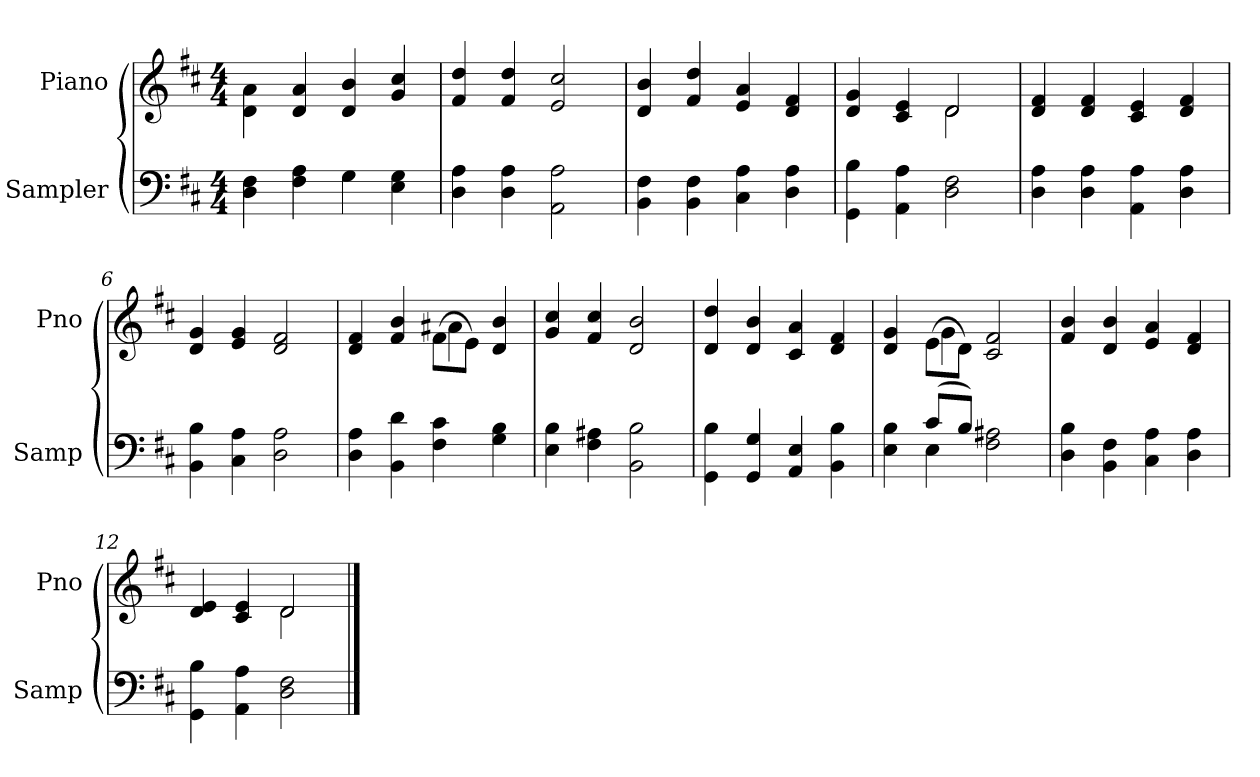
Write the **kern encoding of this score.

**kern	**kern
*part2	*part1
*staff2	*staff1
*I"Sampler	*I"Piano
*I'Samp	*I'Pno
*clefF4	*clefG2
*k[f#c#]	*k[f#c#]
*D:	*D:
*M4/4	*M4/4
=1	=1
4D\ 4F#\	4d\ 4a\
4F#\ 4A\	4d/ 4a/
4G\	4d/ 4b/
4E\ 4G\	4g/ 4cc#/
=2	=2
4D\ 4A\	4f#/ 4dd/
4D\ 4A\	4f#/ 4dd/
2AA\ 2A\	2e/ 2cc#/
=3	=3
4BB\ 4F#\	4d/ 4b/
4BB\ 4F#\	4f#/ 4dd/
4C#\ 4A\	4e/ 4a/
4D\ 4A\	4d/ 4f#/
=4	=4
*	*^
4GG\ 4B\	4d/ 4g/	2ryy
4AA\ 4A\	4c#/ 4e/	.
2D\ 2F#\	2d/	2d
*	*v	*v
=5	=5
4D\ 4A\	4d/ 4f#/
4D\ 4A\	4d/ 4f#/
4AA\ 4A\	4c#/ 4e/
4D\ 4A\	4d/ 4f#/
=6	=6
4BB\ 4B\	4d/ 4g/
4C#\ 4A\	4e/ 4g/
2D\ 2A\	2d/ 2f#/
=7	=7
*	*^
4D\ 4A\	4d/ 4f#/	2ryy
4BB\ 4d\	4f#/ 4b/	.
4F#\ 4c#\	(8f#\L	4a#X
.	8e\J)	.
4G\ 4B\	4d/ 4b/	4ryy
*	*v	*v
=8	=8
4E\ 4B\	4g/ 4cc#/
4F#\ 4A#X\	4f#/ 4cc#/
2BB\ 2B\	2d/ 2b/
=9	=9
4GG\ 4B\	4d/ 4dd/
4GG/ 4G/	4d/ 4b/
4AA/ 4E/	4c#/ 4a/
4BB\ 4B\	4d/ 4f#/
=10	=10
*^	*^
4E\ 4B\	4ryy	4d/ 4g/	4ryy
(8c#/L	4E	(8e\L	4g
8B/J)	.	8d\J)	.
2F#\ 2A#X\	2ryy	2c#/ 2f#/	2ryy
*v	*v	*	*
*	*v	*v
=11	=11
4D\ 4B\	4f#/ 4b/
4BB\ 4F#\	4d/ 4b/
4C#\ 4A\	4e/ 4a/
4D\ 4A\	4d/ 4f#/
=12	=12
*	*^
4GG\ 4B\	4d/ 4e/	2ryy
4AA\ 4A\	4c#/ 4e/	.
2D\ 2F#\	2d/	2d
*	*v	*v
==	==
*-	*-
